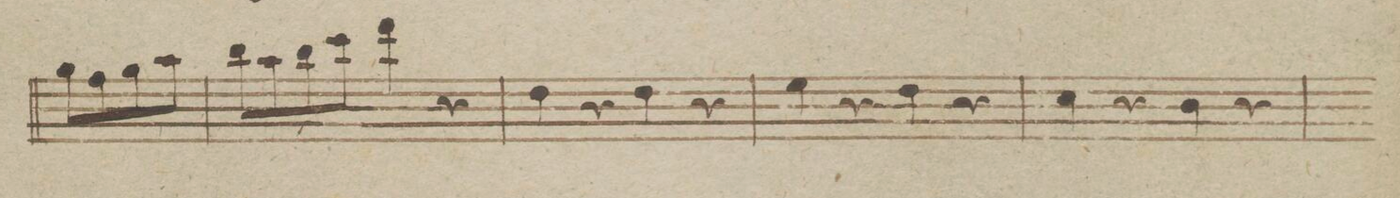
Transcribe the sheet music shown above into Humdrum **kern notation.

**kern	**dynam
*I"Violon e Violoncello	*
*clefF4	*
*k[b-e-]	*
*met(c|)	*
*M2/2	*
8B-\L	.
8A\	.
8B-\	.
8c\J	.
=108	=108
8d\L	.
8c\	.
8d\	.
8e-\J	.
4f\	.
4r	.
=109	=109
4F\	.
4r	.
4F\	.
4r	.
=110	=110
4G\	.
4r	.
4F\	.
4r	.
=111	=111
4E-\	.
4r	.
4D\	.
4r	.
=112	=112
*-	*-
